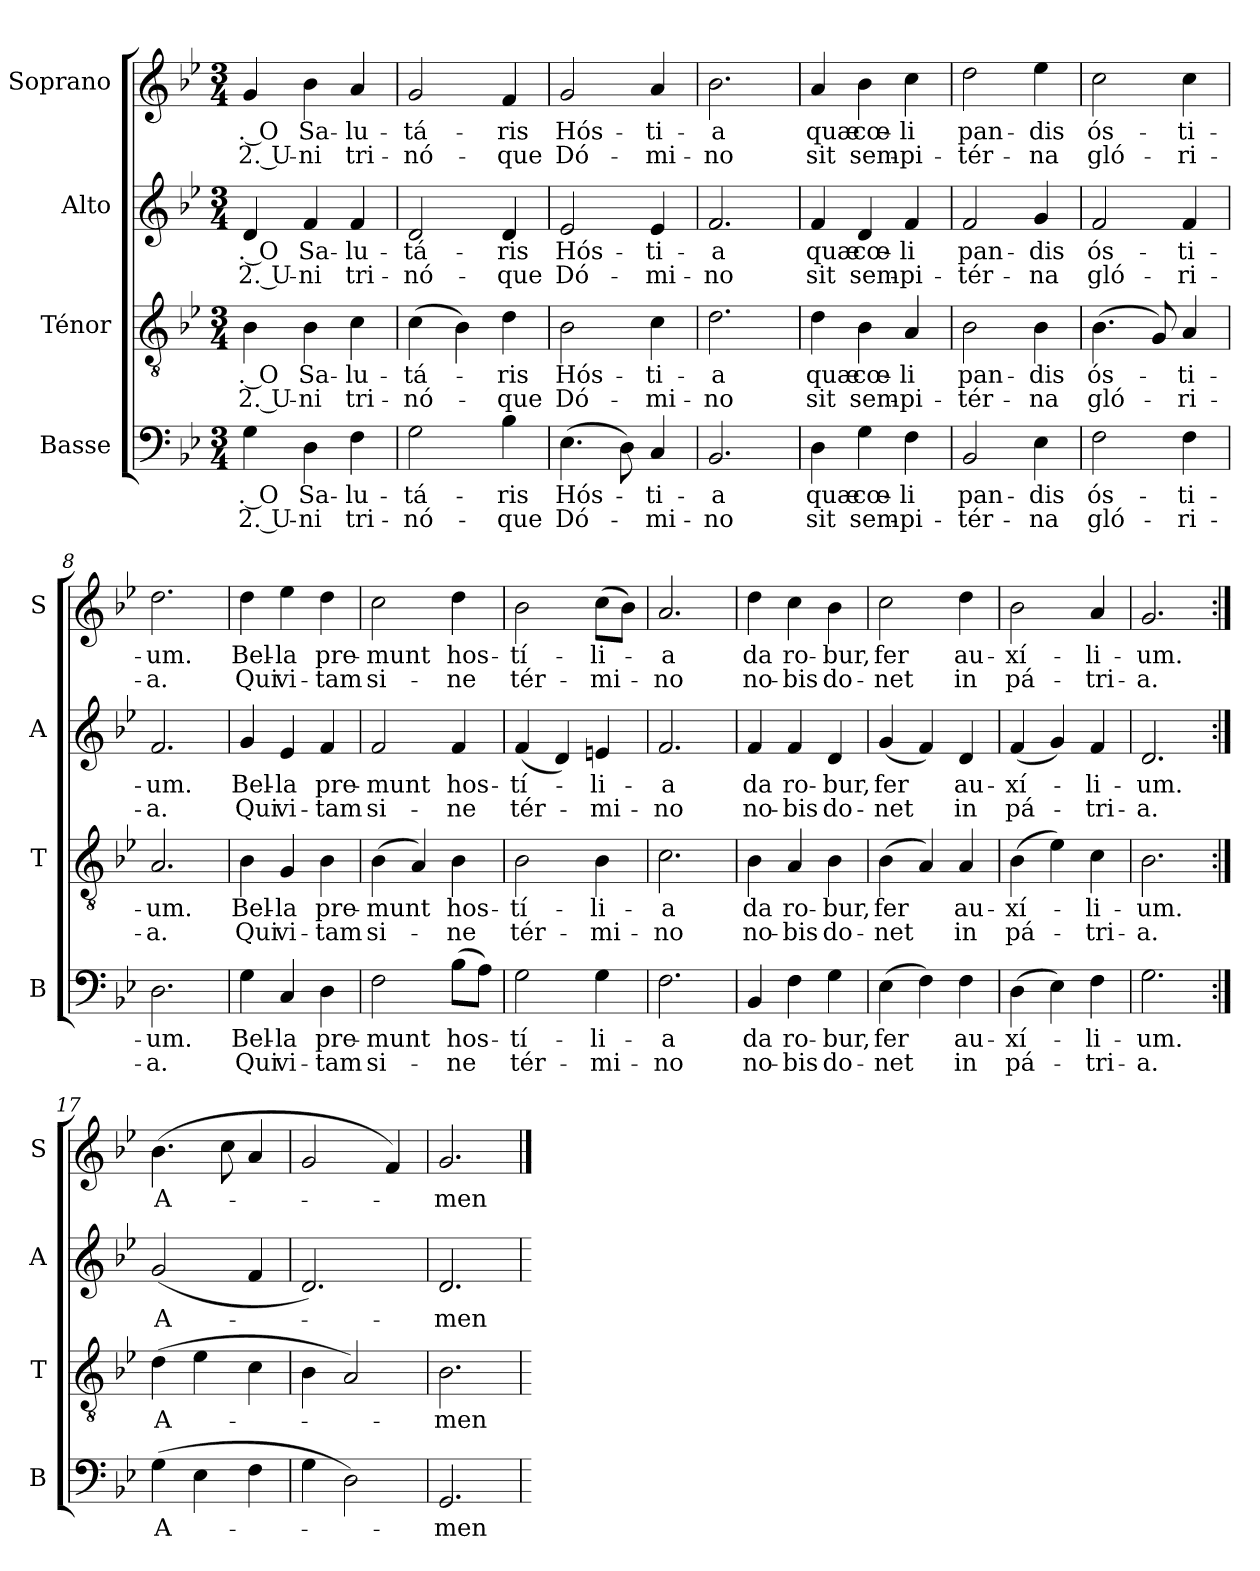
**kern	**text	**text	**kern	**text	**text	**kern	**text	**text	**kern	**text	**text
*part4	*part4	*part4	*part3	*part3	*part3	*part2	*part2	*part2	*part1	*part1	*part1
*staff4	*staff4	*staff4	*staff3	*staff3	*staff3	*staff2	*staff2	*staff2	*staff1	*staff1	*staff1
*I"Basse	*	*	*I"Ténor	*	*	*I"Alto	*	*	*I"Soprano	*	*
*I'B	*	*	*I'T	*	*	*I'A	*	*	*I'S	*	*
!!LO:PB:g=z
*stria5	*	*	*stria5	*	*	*stria5	*	*	*stria5	*	*
*clefF4	*	*	*clefGv2	*	*	*clefG2	*	*	*clefG2	*	*
*k[b-e-]	*	*	*k[b-e-]	*	*	*k[b-e-]	*	*	*k[b-e-]	*	*
*B-:	*	*	*B-:	*	*	*B-:	*	*	*B-:	*	*
*M3/4	*	*	*M3/4	*	*	*M3/4	*	*	*M3/4	*	*
=1	=1	=1	=1	=1	=1	=1	=1	=1	=1	=1	=1
!	!LO:LY:b:rj	!LO:LY:b:rj	!	!LO:LY:b:rj	!LO:LY:b:rj	!	!LO:LY:b:rj	!LO:LY:b:rj	!	!LO:LY:b:rj	!LO:LY:b:rj
4G\	. O	2. U-	4B-\	. O	2. U-	4d/	. O	2. U-	4g/	. O	2. U-
!	!LO:LY:b:cj	!LO:LY:b:rj	!	!LO:LY:b:cj	!LO:LY:b:rj	!	!LO:LY:b:cj	!LO:LY:b:rj	!	!LO:LY:b:cj	!LO:LY:b:rj
4D\	-Sa-	-ni	4B-\	-Sa-	-ni	4f/	-Sa-	-ni	4b-\	-Sa-	-ni
!	!LO:LY:b:cj	!LO:LY:b:cj	!	!LO:LY:b:cj	!LO:LY:b:cj	!	!LO:LY:b:cj	!LO:LY:b:cj	!	!LO:LY:b:cj	!LO:LY:b:cj
4F\	lu-	-tri-	4c\	lu-	-tri-	4f/	lu-	-tri-	4a/	lu-	-tri-
=2	=2	=2	=2	=2	=2	=2	=2	=2	=2	=2	=2
!	!LO:LY:b:cj	!LO:LY:b:cj	!	!LO:LY:b:cj	!LO:LY:b:cj	!	!LO:LY:b:cj	!LO:LY:b:cj	!	!LO:LY:b:cj	!LO:LY:b:cj
2G\	-tá-	-nó-	(>4c\	-tá-	-nó-	2d/	-tá-	-nó-	2g/	-tá-	-nó-
.	.	.	4B-\)	.	.	.	.	.	.	.	.
!	!LO:LY:b:cj	!LO:LY:b:cj	!	!LO:LY:b:cj	!LO:LY:b:cj	!	!LO:LY:b:cj	!LO:LY:b:cj	!	!LO:LY:b:cj	!LO:LY:b:cj
4B-\	-ris	que	4d\	-ris	que	4d/	-ris	que	4f/	-ris	que
=3	=3	=3	=3	=3	=3	=3	=3	=3	=3	=3	=3
!	!LO:LY:b:cj	!LO:LY:b:cj	!	!LO:LY:b:cj	!LO:LY:b:cj	!	!LO:LY:b:cj	!LO:LY:b:cj	!	!LO:LY:b:cj	!LO:LY:b:cj
(>4.E-\	Hós-	-Dó-	2B-\	Hós-	-Dó-	2e-/	Hós-	-Dó-	2g/	Hós-	-Dó-
8D\)	.	.	.	.	.	.	.	.	.	.	.
!	!LO:LY:b:cj	!LO:LY:b:cj	!	!LO:LY:b:cj	!LO:LY:b:cj	!	!LO:LY:b:cj	!LO:LY:b:cj	!	!LO:LY:b:cj	!LO:LY:b:cj
4C/	-ti-	-mi-	4c\	-ti-	-mi-	4e-/	-ti-	-mi-	4a/	-ti-	-mi-
=4	=4	=4	=4	=4	=4	=4	=4	=4	=4	=4	=4
!	!LO:LY:b:cj	!LO:LY:b:cj	!	!LO:LY:b:cj	!LO:LY:b:cj	!	!LO:LY:b:cj	!LO:LY:b:cj	!	!LO:LY:b:cj	!LO:LY:b:cj
2.BB-/	-a	no	2.d\	-a	no	2.f/	-a	no	2.b-\	-a	no
=5	=5	=5	=5	=5	=5	=5	=5	=5	=5	=5	=5
!	!LO:LY:b:cj	!LO:LY:b:cj	!	!LO:LY:b:cj	!LO:LY:b:cj	!	!LO:LY:b:cj	!LO:LY:b:cj	!	!LO:LY:b:cj	!LO:LY:b:cj
4D\	quæ	sit	4d\	quæ	sit	4f/	quæ	sit	4a/	quæ	sit
!	!LO:LY:b:cj	!LO:LY:b:cj	!	!LO:LY:b:cj	!LO:LY:b:cj	!	!LO:LY:b:cj	!LO:LY:b:cj	!	!LO:LY:b:cj	!LO:LY:b:cj
4G\	cœ-	-sem-	4B-\	cœ-	-sem-	4d/	cœ-	-sem-	4b-\	cœ-	-sem-
!	!LO:LY:b:cj	!LO:LY:b:cj	!	!LO:LY:b:cj	!LO:LY:b:cj	!	!LO:LY:b:cj	!LO:LY:b:cj	!	!LO:LY:b:cj	!LO:LY:b:cj
4F\	-li	pi-	4A/	-li	pi-	4f/	-li	pi-	4cc\	-li	pi-
=6	=6	=6	=6	=6	=6	=6	=6	=6	=6	=6	=6
!	!LO:LY:b:cj	!LO:LY:b:cj	!	!LO:LY:b:cj	!LO:LY:b:cj	!	!LO:LY:b:cj	!LO:LY:b:cj	!	!LO:LY:b:cj	!LO:LY:b:cj
2BB-/	-pan-	-tér-	2B-\	-pan-	-tér-	2f/	-pan-	-tér-	2dd\	-pan-	-tér-
!	!LO:LY:b:cj	!LO:LY:b:cj	!	!LO:LY:b:cj	!LO:LY:b:cj	!	!LO:LY:b:cj	!LO:LY:b:cj	!	!LO:LY:b:cj	!LO:LY:b:cj
4E-\	-dis	na	4B-\	-dis	na	4g/	-dis	na	4ee-\	-dis	na
!!LO:LB:g=z
=7	=7	=7	=7	=7	=7	=7	=7	=7	=7	=7	=7
!	!LO:LY:b:rj	!LO:LY:b:cj	!	!LO:LY:b:rj	!LO:LY:b:cj	!	!LO:LY:b:rj	!LO:LY:b:cj	!	!LO:LY:b:rj	!LO:LY:b:cj
2F\	ós-	-gló-	(>4.B-\	ós-	-gló-	2f/	ós-	-gló-	2cc\	ós-	-gló-
.	.	.	8G/)	.	.	.	.	.	.	.	.
!	!LO:LY:b:cj	!LO:LY:b:cj	!	!LO:LY:b:cj	!LO:LY:b:cj	!	!LO:LY:b:cj	!LO:LY:b:cj	!	!LO:LY:b:cj	!LO:LY:b:cj
4F\	-ti-	-ri-	4A/	-ti-	-ri-	4f/	-ti-	-ri-	4cc\	-ti-	-ri-
=8	=8	=8	=8	=8	=8	=8	=8	=8	=8	=8	=8
!	!LO:LY:b:cj	!LO:LY:b:cj	!	!LO:LY:b:cj	!LO:LY:b:cj	!	!LO:LY:b:cj	!LO:LY:b:cj	!	!LO:LY:b:cj	!LO:LY:b:cj
2.D\	-um.	a.	2.A/	-um.	a.	2.f/	-um.	a.	2.dd\	-um.	a.
=9	=9	=9	=9	=9	=9	=9	=9	=9	=9	=9	=9
!	!LO:LY:b:cj	!LO:LY:b:cj	!	!LO:LY:b:cj	!LO:LY:b:cj	!	!LO:LY:b:cj	!LO:LY:b:cj	!	!LO:LY:b:cj	!LO:LY:b:cj
4G\	Bel-	-Qui	4B-\	Bel-	-Qui	4g/	Bel-	-Qui	4dd\	Bel-	-Qui
!	!LO:LY:b:cj	!LO:LY:b:cj	!	!LO:LY:b:cj	!LO:LY:b:cj	!	!LO:LY:b:cj	!LO:LY:b:cj	!	!LO:LY:b:cj	!LO:LY:b:cj
4C/	la	vi-	4G/	la	vi-	4e-/	la	vi-	4ee-\	la	vi-
!	!LO:LY:b:cj	!LO:LY:b:cj	!	!LO:LY:b:cj	!LO:LY:b:cj	!	!LO:LY:b:cj	!LO:LY:b:cj	!	!LO:LY:b:cj	!LO:LY:b:cj
4D\	-pre-	-tam	4B-\	-pre-	-tam	4f/	-pre-	-tam	4dd\	-pre-	-tam
=10	=10	=10	=10	=10	=10	=10	=10	=10	=10	=10	=10
!	!LO:LY:b:cj	!LO:LY:b:cj	!	!LO:LY:b	!LO:LY:b:cj	!	!LO:LY:b:cj	!LO:LY:b:cj	!	!LO:LY:b:cj	!LO:LY:b:cj
2F\	munt	si-	(>4B-\	munt	si-	2f/	munt	si-	2cc\	munt	si-
.	.	.	4A/)	.	.	.	.	.	.	.	.
!	!LO:LY:b	!LO:LY:b:cj	!	!LO:LY:b:cj	!LO:LY:b:cj	!	!LO:LY:b:cj	!LO:LY:b:cj	!	!LO:LY:b:cj	!LO:LY:b:cj
(>8B-\L	-hos-	-ne	4B-\	-hos-	-ne	4f/	-hos-	-ne	4dd\	-hos-	-ne
8A\J)	.	.	.	.	.	.	.	.	.	.	.
=11	=11	=11	=11	=11	=11	=11	=11	=11	=11	=11	=11
!	!LO:LY:b:cj	!LO:LY:b:cj	!	!LO:LY:b:cj	!LO:LY:b:cj	!	!LO:LY:b:cj	!LO:LY:b:cj	!	!LO:LY:b:cj	!LO:LY:b:cj
2G\	tí-	-tér-	2B-\	tí-	-tér-	(<4f/	tí-	-tér-	2b-\	tí-	-tér-
.	.	.	.	.	.	4d/)	.	.	.	.	.
!	!LO:LY:b:cj	!LO:LY:b:cj	!	!LO:LY:b:cj	!LO:LY:b:cj	!	!LO:LY:b:cj	!LO:LY:b:cj	!	!LO:LY:b:cj	!LO:LY:b:cj
4G\	-li-	-mi-	4B-\	-li-	-mi-	4en/	-li-	-mi-	(>8cc\L	-li-	-mi-
.	.	.	.	.	.	.	.	.	8b-\J)	.	.
=12	=12	=12	=12	=12	=12	=12	=12	=12	=12	=12	=12
!	!LO:LY:b:cj	!LO:LY:b:cj	!	!LO:LY:b:cj	!LO:LY:b:cj	!	!LO:LY:b:cj	!LO:LY:b:cj	!	!LO:LY:b:cj	!LO:LY:b:cj
2.F\	-a	no	2.c\	-a	no	2.f/	-a	no	2.a/	-a	no
!!LO:LB:g=z
=13	=13	=13	=13	=13	=13	=13	=13	=13	=13	=13	=13
!	!LO:LY:b:cj	!LO:LY:b:cj	!	!LO:LY:b:cj	!LO:LY:b:cj	!	!LO:LY:b:cj	!LO:LY:b:cj	!	!LO:LY:b:cj	!LO:LY:b:cj
4BB-/	da	no-	4B-\	da	no-	4f/	da	no-	4dd\	da	no-
!	!LO:LY:b:cj	!LO:LY:b:cj	!	!LO:LY:b:cj	!LO:LY:b:cj	!	!LO:LY:b:cj	!LO:LY:b:cj	!	!LO:LY:b:cj	!LO:LY:b:cj
4F\	-ro-	-bis	4A/	-ro-	-bis	4f/	-ro-	-bis	4cc\	-ro-	-bis
!	!LO:LY:b:cj	!LO:LY:b:cj	!	!LO:LY:b:cj	!LO:LY:b:cj	!	!LO:LY:b:cj	!LO:LY:b:cj	!	!LO:LY:b:cj	!LO:LY:b:cj
4G\	bur,	do-	4B-\	bur,	do-	4d/	bur,	do-	4b-\	bur,	do-
=14	=14	=14	=14	=14	=14	=14	=14	=14	=14	=14	=14
!	!LO:LY:b	!LO:LY:b	!	!LO:LY:b	!LO:LY:b	!	!LO:LY:b	!LO:LY:b	!	!LO:LY:b:cj	!LO:LY:b:cj
(>4E-\	-fer	net	(>4B-\	-fer	net	(<4g/	-fer	net	2cc\	-fer	net
4F\)	.	.	4A/)	.	.	4f/)	.	.	.	.	.
!	!LO:LY:b:cj	!LO:LY:b:cj	!	!LO:LY:b:cj	!LO:LY:b:cj	!	!LO:LY:b:cj	!LO:LY:b:cj	!	!LO:LY:b:cj	!LO:LY:b:cj
4F\	au-	-in	4A/	au-	-in	4d/	au-	-in	4dd\	au-	-in
=15	=15	=15	=15	=15	=15	=15	=15	=15	=15	=15	=15
!	!LO:LY:b:cj	!LO:LY:b:cj	!	!LO:LY:b:cj	!LO:LY:b:cj	!	!LO:LY:b:cj	!LO:LY:b:cj	!	!LO:LY:b:cj	!LO:LY:b:cj
(>4D\	xí-	-pá-	(>4B-\	xí-	-pá-	(<4f/	xí-	-pá-	2b-\	xí-	-pá-
4E-\)	.	.	4e-\)	.	.	4g/)	.	.	.	.	.
!	!LO:LY:b:cj	!LO:LY:b:cj	!	!LO:LY:b:cj	!LO:LY:b:cj	!	!LO:LY:b:cj	!LO:LY:b:cj	!	!LO:LY:b:cj	!LO:LY:b:cj
4F\	-li-	-tri-	4c\	-li-	-tri-	4f/	-li-	-tri-	4a/	-li-	-tri-
=16	=16	=16	=16	=16	=16	=16	=16	=16	=16	=16	=16
!	!LO:LY:b:cj	!LO:LY:b:cj	!	!LO:LY:b:cj	!LO:LY:b:cj	!	!LO:LY:b:cj	!LO:LY:b:cj	!	!LO:LY:b:cj	!LO:LY:b:cj
2.G\	-um.	a.	2.B-\	-um.	a.	2.d/	-um.	a.	2.g/	-um.	a.
=17:|!	=17:|!	=17:|!	=17:|!	=17:|!	=17:|!	=17:|!	=17:|!	=17:|!	=17:|!	=17:|!	=17:|!
!	!LO:LY:b:cj	!	!	!LO:LY:b:cj	!	!	!LO:LY:b:cj	!	!	!LO:LY:b:cj	!
(>4G\	A-	.	(>4d\	A-	.	(<2g/	A-	.	(>4.b-\	A-	.
4E-\	.	.	4e-\	.	.	.	.	.	.	.	.
.	.	.	.	.	.	.	.	.	8cc\	.	.
4F\	.	.	4c\	.	.	4f/	.	.	4a/	.	.
=18	=18	=18	=18	=18	=18	=18	=18	=18	=18	=18	=18
4G\	.	.	4B-\	.	.	2.d/)	.	.	2g/	.	.
2D\)	.	.	2A/)	.	.	.	.	.	.	.	.
.	.	.	.	.	.	.	.	.	4f/)	.	.
=19	=19	=19	=19	=19	=19	=19	=19	=19	=19	=19	=19
!	!LO:LY:b:cj	!	!	!LO:LY:b:cj	!	!	!LO:LY:b:cj	!	!	!LO:LY:b:cj	!
2.GG/	-men	.	2.B-\	-men	.	2.d/	-men	.	2.g/	-men	.
=	==	==	=	==	==	=	==	==	==	==	==
*-	*-	*-	*-	*-	*-	*-	*-	*-	*-	*-	*-
